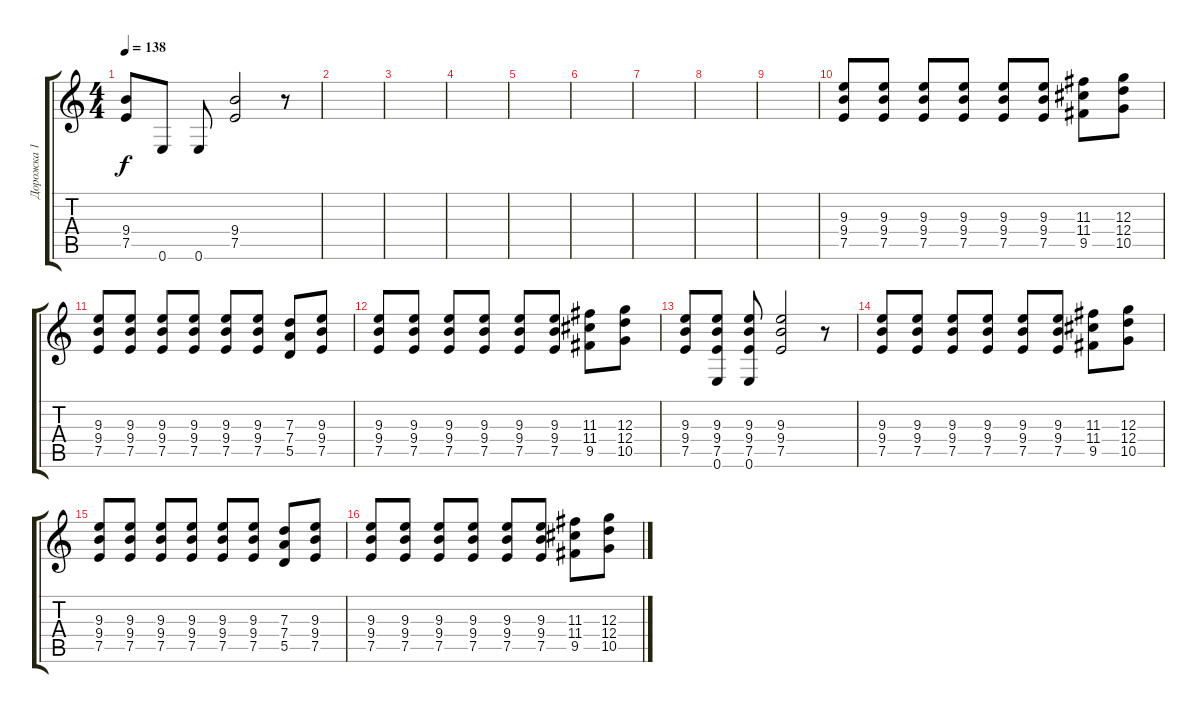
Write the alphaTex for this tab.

\track ("Дорожка 1" "Дорожка 1") {instrument electricguitarjazz}
\staff {score tabs}
\tuning (E4 B3 G3 D3 A2 E2) {hide}
\ts (4 4)
\tempo 138
\clef g2
\ks c
(9.4 7.5).8{dy f} 0.6.8 0.6.8 (9.4 7.5).2 r.8 |
|
|
|
|
|
|
|
|
(9.3 9.4 7.5).8 (9.3 9.4 7.5).8 (9.3 9.4 7.5).8 (9.3 9.4 7.5).8 (9.3 9.4 7.5).8 (9.3 9.4 7.5).8 (11.3 11.4 9.5).8 (12.3 12.4 10.5).8 |
(9.3 9.4 7.5).8 (9.3 9.4 7.5).8 (9.3 9.4 7.5).8 (9.3 9.4 7.5).8 (9.3 9.4 7.5).8 (9.3 9.4 7.5).8 (7.3 7.4 5.5).8 (9.3 9.4 7.5).8 |
(9.3 9.4 7.5).8 (9.3 9.4 7.5).8 (9.3 9.4 7.5).8 (9.3 9.4 7.5).8 (9.3 9.4 7.5).8 (9.3 9.4 7.5).8 (11.3 11.4 9.5).8 (12.3 12.4 10.5).8 |
(9.3 9.4 7.5).8 (9.3 9.4 7.5 0.6).8 (9.3 9.4 7.5 0.6).8 (9.3 9.4 7.5).2 r.8 |
(9.3 9.4 7.5).8 (9.3 9.4 7.5).8 (9.3 9.4 7.5).8 (9.3 9.4 7.5).8 (9.3 9.4 7.5).8 (9.3 9.4 7.5).8 (11.3 11.4 9.5).8 (12.3 12.4 10.5).8 |
(9.3 9.4 7.5).8 (9.3 9.4 7.5).8 (9.3 9.4 7.5).8 (9.3 9.4 7.5).8 (9.3 9.4 7.5).8 (9.3 9.4 7.5).8 (7.3 7.4 5.5).8 (9.3 9.4 7.5).8 |
(9.3 9.4 7.5).8 (9.3 9.4 7.5).8 (9.3 9.4 7.5).8 (9.3 9.4 7.5).8 (9.3 9.4 7.5).8 (9.3 9.4 7.5).8 (11.3 11.4 9.5).8 (12.3 12.4 10.5).8
